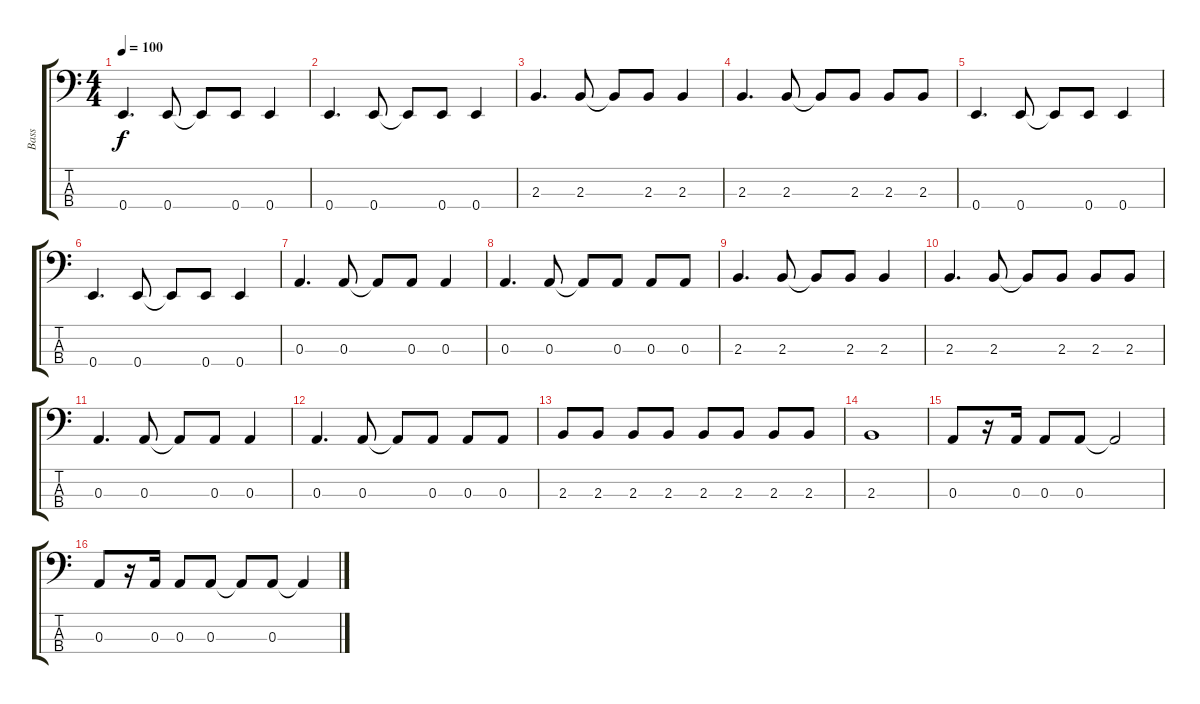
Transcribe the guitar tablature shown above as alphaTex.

\track ("Bass" "Bass") {instrument electricbassfinger}
\staff {score tabs}
\tuning (G2 D2 A1 E1) {hide}
\ts (4 4)
\tempo 100
\clef f4
\ks c
0.4.4{d dy f} 0.4.8 0.4{t}.8 0.4.8 0.4.4 |
0.4.4{d} 0.4.8 0.4{t}.8 0.4.8 0.4.4 |
2.3.4{d} 2.3.8 2.3{t}.8 2.3.8 2.3.4 |
2.3.4{d} 2.3.8 2.3{t}.8 2.3.8 2.3.8 2.3.8 |
0.4.4{d} 0.4.8 0.4{t}.8 0.4.8 0.4.4 |
0.4.4{d} 0.4.8 0.4{t}.8 0.4.8 0.4.4 |
0.3.4{d} 0.3.8 0.3{t}.8 0.3.8 0.3.4 |
0.3.4{d} 0.3.8 0.3{t}.8 0.3.8 0.3.8 0.3.8 |
2.3.4{d} 2.3.8 2.3{t}.8 2.3.8 2.3.4 |
2.3.4{d} 2.3.8 2.3{t}.8 2.3.8 2.3.8 2.3.8 |
0.3.4{d} 0.3.8 0.3{t}.8 0.3.8 0.3.4 |
0.3.4{d} 0.3.8 0.3{t}.8 0.3.8 0.3.8 0.3.8 |
2.3.8 2.3.8 2.3.8 2.3.8 2.3.8 2.3.8 2.3.8 2.3.8 |
2.3.1 |
0.3.8 r.16 0.3.16 0.3.8 0.3.8 0.3{t}.2 |
0.3.8 r.16 0.3.16 0.3.8 0.3.8 0.3{t}.8 0.3.8 0.3{t}.4
